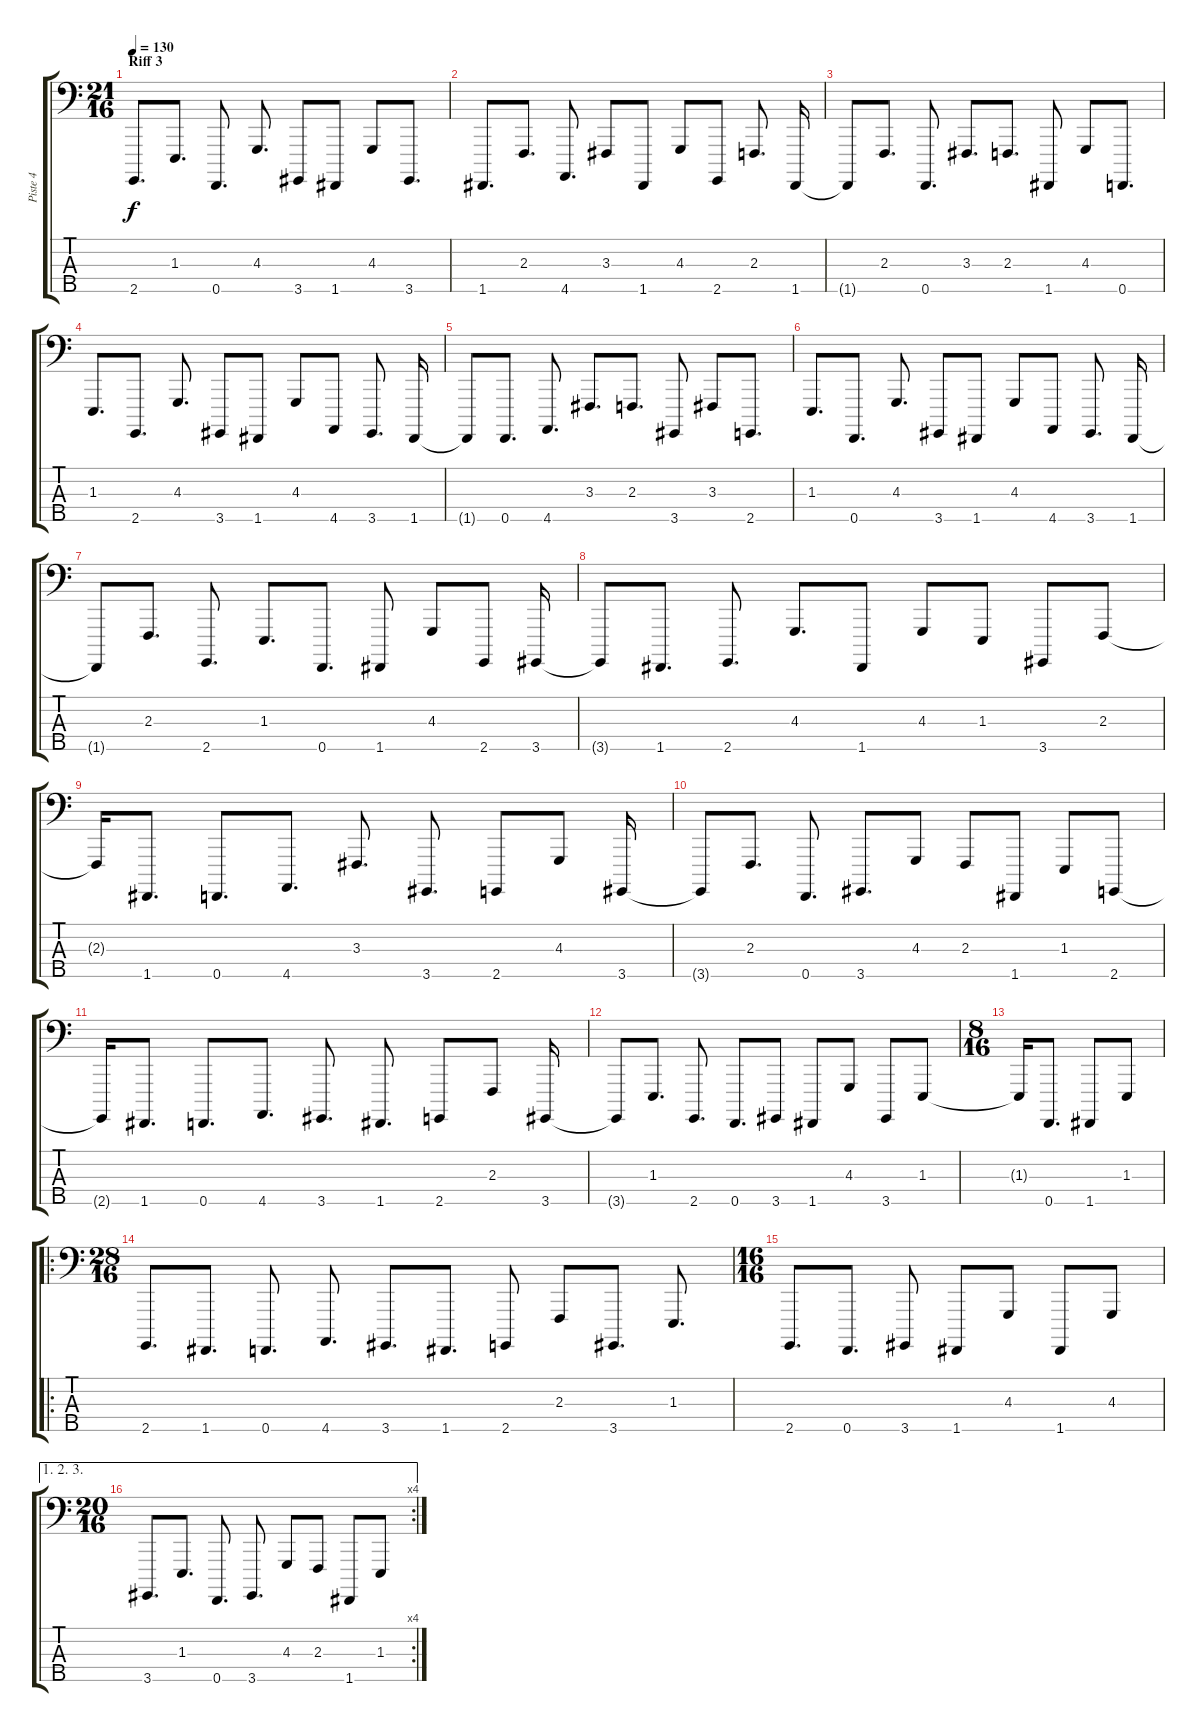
\track ("Piste 4" "Piste 4") {instrument lead8bassandlead}
\staff {score tabs}
\tuning (Db2 Ab1 Eb1 Bb0 F0) {hide}
\ts (21 16)
\section ("" "Riff 3")
\tempo 130
\clef f4
\ks c
2.5.8{d dy f} 1.3.8{d} 0.5.8{d} 4.3.8{d} 3.5.8 1.5.8 4.3.8 3.5.8{d} |
1.5.8{d} 2.3.8{d} 4.5.8{d} 3.3.8 1.5.8 4.3.8 2.5.8 2.3.8{d} 1.5.16 |
1.5{t}.8 2.3.8{d} 0.5.8{d} 3.3.8{d} 2.3.8{d} 1.5.8 4.3.8 0.5.8{d} |
1.3.8{d} 2.5.8{d} 4.3.8{d} 3.5.8 1.5.8 4.3.8 4.5.8 3.5.8{d} 1.5.16 |
1.5{t}.8 0.5.8{d} 4.5.8{d} 3.3.8{d} 2.3.8{d} 3.5.8 3.3.8 2.5.8{d} |
1.3.8{d} 0.5.8{d} 4.3.8{d} 3.5.8 1.5.8 4.3.8 4.5.8 3.5.8{d} 1.5.16 |
1.5{t}.8 2.3.8{d} 2.5.8{d} 1.3.8{d} 0.5.8{d} 1.5.8 4.3.8 2.5.8 3.5.16 |
3.5{t}.8 1.5.8{d} 2.5.8{d} 4.3.8{d} 1.5.8 4.3.8 1.3.8 3.5.8 2.3.8 |
2.3{t}.16 1.5.8{d} 0.5.8{d} 4.5.8{d} 3.3.8{d} 3.5.8{d} 2.5.8 4.3.8 3.5.16 |
3.5{t}.8 2.3.8{d} 0.5.8{d} 3.5.8{d} 4.3.8 2.3.8 1.5.8 1.3.8 2.5.8 |
2.5{t}.16 1.5.8{d} 0.5.8{d} 4.5.8{d} 3.5.8{d} 1.5.8{d} 2.5.8 2.3.8 3.5.16 |
3.5{t}.8 1.3.8{d} 2.5.8{d} 0.5.8{d} 3.5.8 1.5.8 4.3.8 3.5.8 1.3.8 |
\ts (8 16)
1.3{t}.16 0.5.8{d} 1.5.8 1.3.8 |
\ro
\ts (28 16)
2.5.8{d} 1.5.8{d} 0.5.8{d} 4.5.8{d} 3.5.8{d} 1.5.8{d} 2.5.8 2.3.8 3.5.8{d} 1.3.8{d} |
\ts (16 16)
2.5.8{d} 0.5.8{d} 3.5.8 1.5.8 4.3.8 1.5.8 4.3.8 |
\ae (1 2 3)
\rc 4
\ts (20 16)
3.5.8{d} 1.3.8{d} 0.5.8{d} 3.5.8{d} 4.3.8 2.3.8 1.5.8 1.3.8
